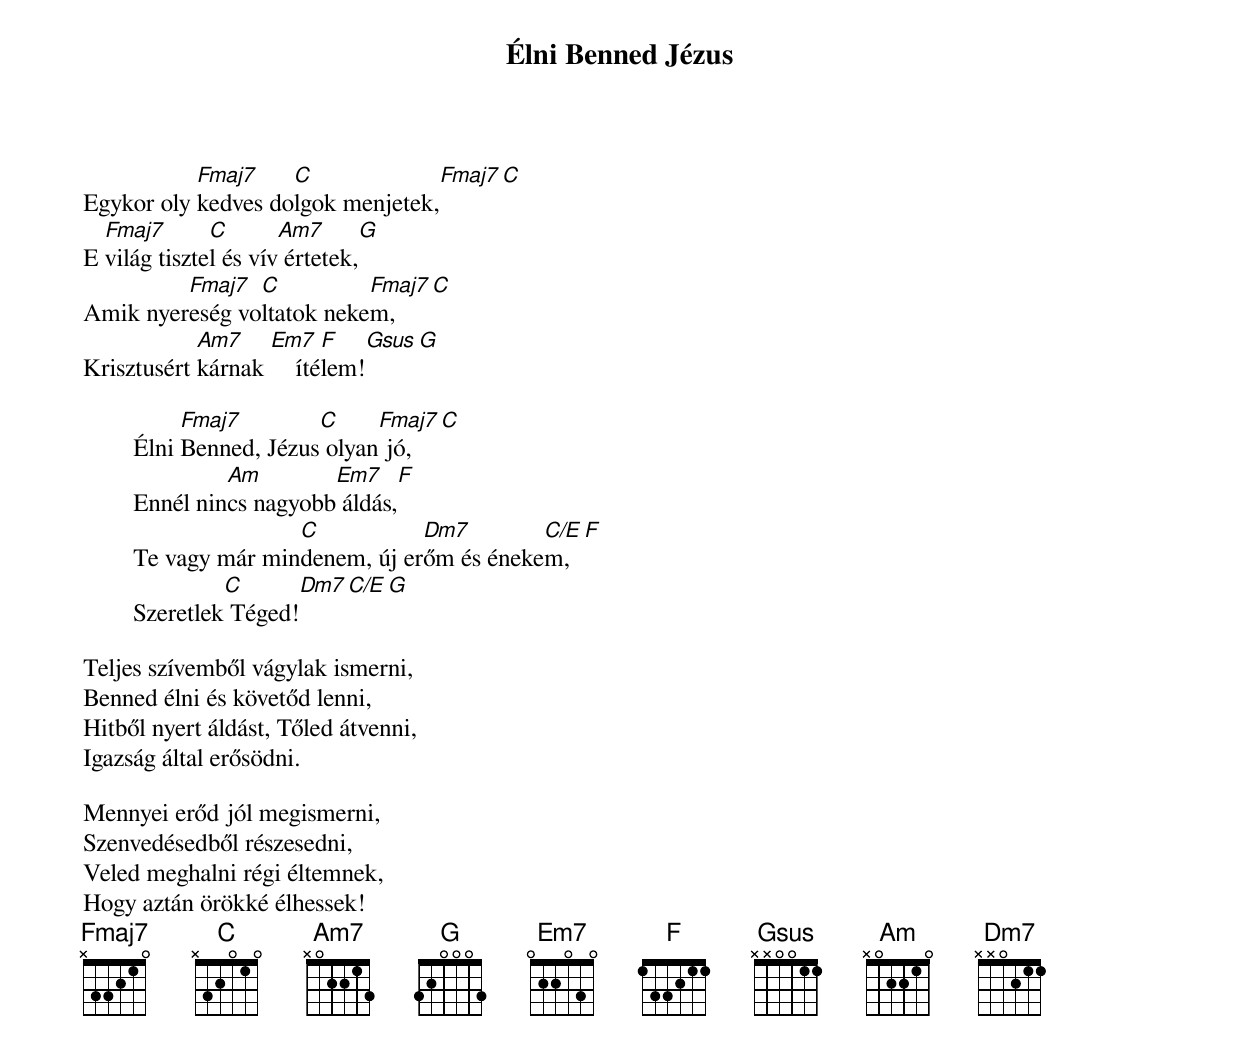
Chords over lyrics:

{title: Élni Benned Jézus}
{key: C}
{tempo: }
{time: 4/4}
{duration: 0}


           Fmaj7    C             Fmaj7   C
Egykor oly kedves dolgok menjetek,
  Fmaj7       C       Am7      G
E világ tisztel és vív értetek,
         Fmaj7  C          Fmaj7   C
Amik nyereség voltatok nekem,
            Am7    Em7    F   Gsus G
Krisztusért kárnak     ítélem!

             Fmaj7        C     Fmaj7   C
        Élni Benned, Jézus olyan jó,
                 Am        Em7       F
        Ennél nincs nagyobb áldás,
                       C           Dm7        C/E            F
        Te vagy már mindenem, új erőm és énekem,
                 C        Dm7      C/E   G
        Szeretlek Téged!

Teljes szívemből vágylak ismerni,
Benned élni és követőd lenni,
Hitből nyert áldást, Tőled átvenni,
Igazság által erősödni.

Mennyei erőd jól megismerni,
Szenvedésedből részesedni,
Veled meghalni régi éltemnek,
Hogy aztán örökké élhessek!
